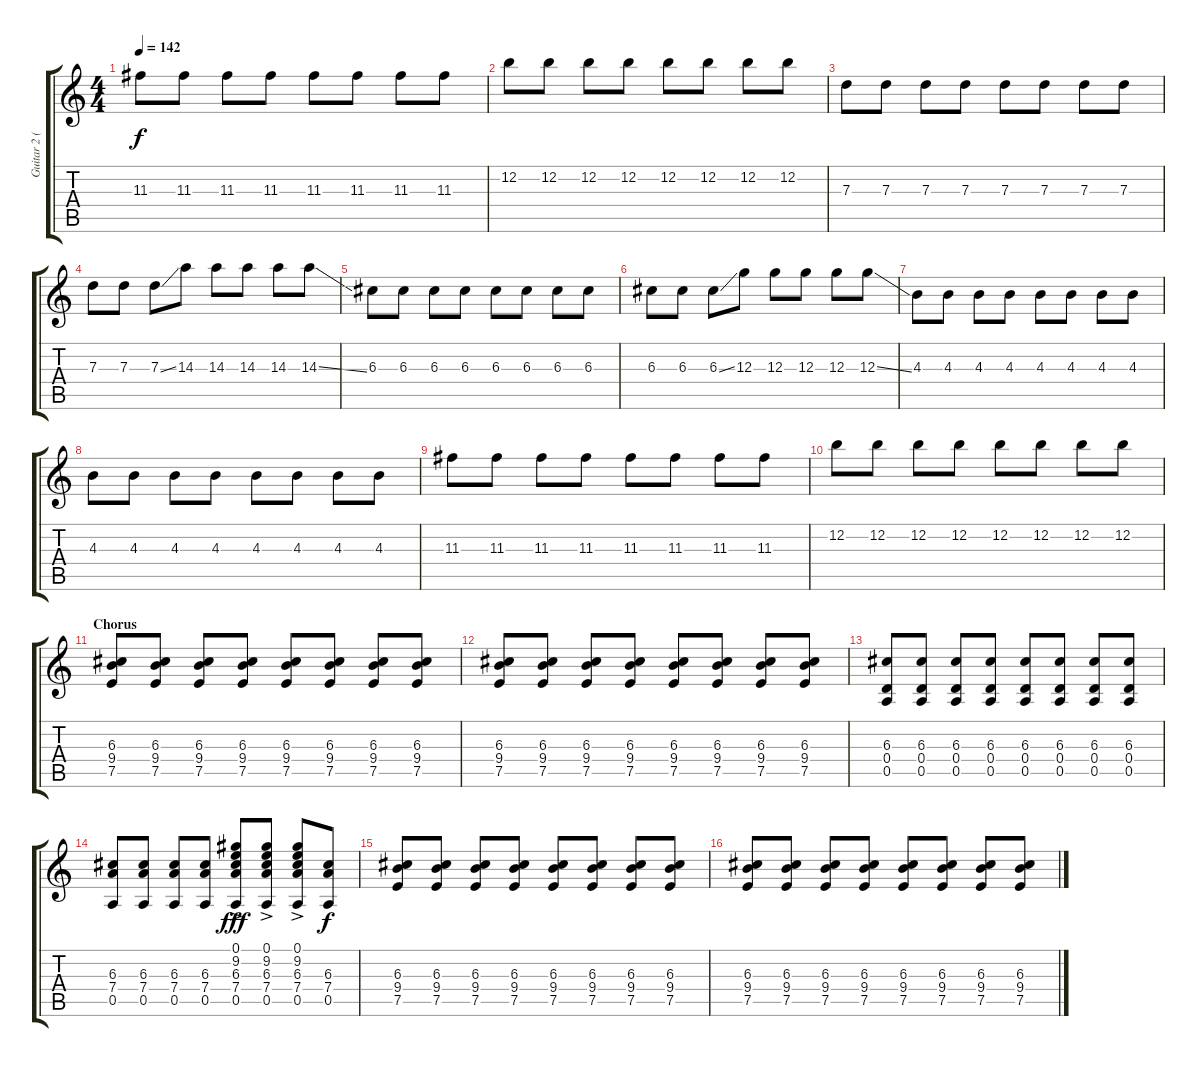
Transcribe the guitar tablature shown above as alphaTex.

\track ("Guitar 2 (Daniel)" "Guitar 2 (") {instrument distortionguitar}
\staff {score tabs}
\tuning (E4 B3 G3 D3 A2 E2) {hide}
\ts (4 4)
\tempo 142
\clef g2
\ks c
11.3.8{dy f} 11.3.8 11.3.8 11.3.8 11.3.8 11.3.8 11.3.8 11.3.8 |
12.2.8 12.2.8 12.2.8 12.2.8 12.2.8 12.2.8 12.2.8 12.2.8 |
7.3.8 7.3.8 7.3.8 7.3.8 7.3.8 7.3.8 7.3.8 7.3.8 |
7.3.8 7.3.8 7.3{ss}.8 14.3.8 14.3.8 14.3.8 14.3.8 14.3{ss}.8 |
6.3.8 6.3.8 6.3.8 6.3.8 6.3.8 6.3.8 6.3.8 6.3.8 |
6.3.8 6.3.8 6.3{ss}.8 12.3.8 12.3.8 12.3.8 12.3.8 12.3{ss}.8 |
4.3.8 4.3.8 4.3.8 4.3.8 4.3.8 4.3.8 4.3.8 4.3.8 |
4.3.8 4.3.8 4.3.8 4.3.8 4.3.8 4.3.8 4.3.8 4.3.8 |
11.3.8 11.3.8 11.3.8 11.3.8 11.3.8 11.3.8 11.3.8 11.3.8 |
12.2.8 12.2.8 12.2.8 12.2.8 12.2.8 12.2.8 12.2.8 12.2.8 |
\section ("" "Chorus")
(6.3 9.4 7.5).8 (6.3 9.4 7.5).8 (6.3 9.4 7.5).8 (6.3 9.4 7.5).8 (6.3 9.4 7.5).8 (6.3 9.4 7.5).8 (6.3 9.4 7.5).8 (6.3 9.4 7.5).8 |
(6.3 9.4 7.5).8 (6.3 9.4 7.5).8 (6.3 9.4 7.5).8 (6.3 9.4 7.5).8 (6.3 9.4 7.5).8 (6.3 9.4 7.5).8 (6.3 9.4 7.5).8 (6.3 9.4 7.5).8 |
(6.3 0.4 0.5).8 (6.3 0.4 0.5).8 (6.3 0.4 0.5).8 (6.3 0.4 0.5).8 (6.3 0.4 0.5).8 (6.3 0.4 0.5).8 (6.3 0.4 0.5).8 (6.3 0.4 0.5).8 |
(6.3 7.4 0.5).8 (6.3 7.4 0.5).8 (6.3 7.4 0.5).8 (6.3 7.4 0.5).8 (0.1 9.2{ac} 6.3 7.4 0.5).8{dy fff} (0.1 9.2{ac} 6.3 7.4 0.5).8 (0.1 9.2{ac} 6.3 7.4 0.5).8 (6.3 7.4 0.5).8{dy f} |
(6.3 9.4 7.5).8 (6.3 9.4 7.5).8 (6.3 9.4 7.5).8 (6.3 9.4 7.5).8 (6.3 9.4 7.5).8 (6.3 9.4 7.5).8 (6.3 9.4 7.5).8 (6.3 9.4 7.5).8 |
(6.3 9.4 7.5).8 (6.3 9.4 7.5).8 (6.3 9.4 7.5).8 (6.3 9.4 7.5).8 (6.3 9.4 7.5).8 (6.3 9.4 7.5).8 (6.3 9.4 7.5).8 (6.3 9.4 7.5).8
